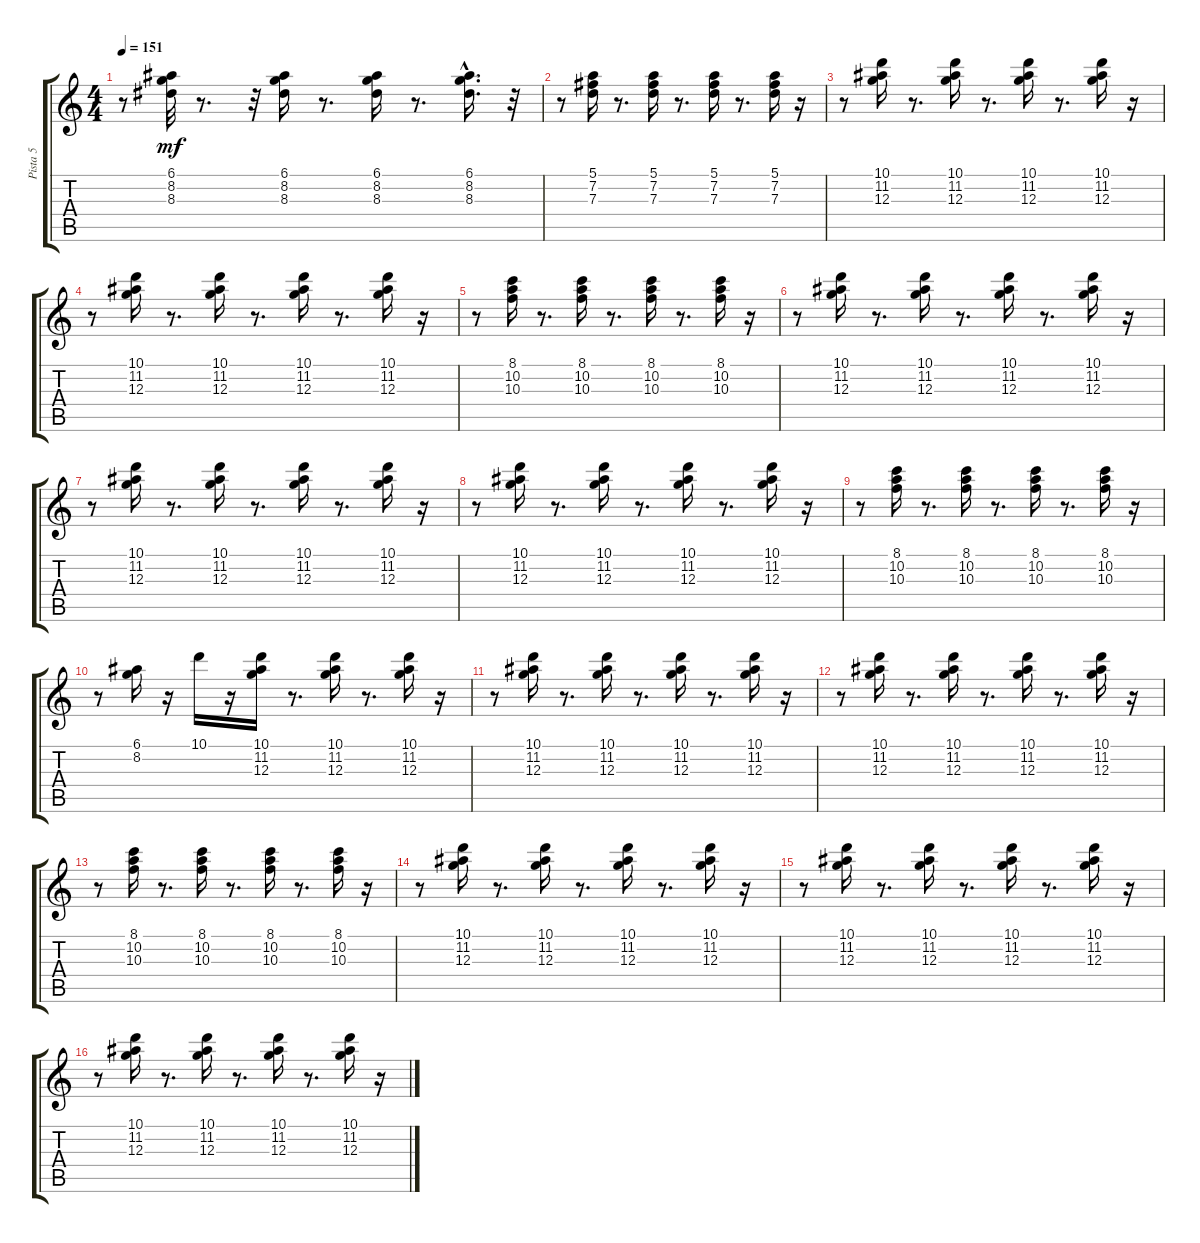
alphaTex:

\track ("Pista 5" "Pista 5") {instrument overdrivenguitar}
\staff {score tabs}
\tuning (E4 B3 G3 D3 A2 E2) {hide}
\ts (4 4)
\tempo 151
\clef g2
\ks c
r.8{dy mf} (6.1 8.2 8.3).32 r.8{d} r.32 (6.1 8.2 8.3).16 r.8{d} (6.1 8.2 8.3).16 r.8{d} (6.1 8.2 8.3{hac}).16{d} r.32 |
r.8 (5.1 7.2 7.3).16 r.8{d} (5.1 7.2 7.3).16 r.8{d} (5.1 7.2 7.3).16 r.8{d} (5.1 7.2 7.3).16 r.16 |
r.8 (10.1 11.2 12.3).16 r.8{d} (10.1 11.2 12.3).16 r.8{d} (10.1 11.2 12.3).16 r.8{d} (10.1 11.2 12.3).16 r.16 |
r.8 (10.1 11.2 12.3).16 r.8{d} (10.1 11.2 12.3).16 r.8{d} (10.1 11.2 12.3).16 r.8{d} (10.1 11.2 12.3).16 r.16 |
r.8 (8.1 10.2 10.3).16 r.8{d} (8.1 10.2 10.3).16 r.8{d} (8.1 10.2 10.3).16 r.8{d} (8.1 10.2 10.3).16 r.16 |
r.8 (10.1 11.2 12.3).16 r.8{d} (10.1 11.2 12.3).16 r.8{d} (10.1 11.2 12.3).16 r.8{d} (10.1 11.2 12.3).16 r.16 |
r.8 (10.1 11.2 12.3).16 r.8{d} (10.1 11.2 12.3).16 r.8{d} (10.1 11.2 12.3).16 r.8{d} (10.1 11.2 12.3).16 r.16 |
r.8 (10.1 11.2 12.3).16 r.8{d} (10.1 11.2 12.3).16 r.8{d} (10.1 11.2 12.3).16 r.8{d} (10.1 11.2 12.3).16 r.16 |
r.8 (8.1 10.2 10.3).16 r.8{d} (8.1 10.2 10.3).16 r.8{d} (8.1 10.2 10.3).16 r.8{d} (8.1 10.2 10.3).16 r.16 |
r.8 (6.1 8.2).16 r.16 10.1.16 r.16 (10.1 11.2 12.3).16 r.8{d} (10.1 11.2 12.3).16 r.8{d} (10.1 11.2 12.3).16 r.16 |
r.8 (10.1 11.2 12.3).16 r.8{d} (10.1 11.2 12.3).16 r.8{d} (10.1 11.2 12.3).16 r.8{d} (10.1 11.2 12.3).16 r.16 |
r.8 (10.1 11.2 12.3).16 r.8{d} (10.1 11.2 12.3).16 r.8{d} (10.1 11.2 12.3).16 r.8{d} (10.1 11.2 12.3).16 r.16 |
r.8 (8.1 10.2 10.3).16 r.8{d} (8.1 10.2 10.3).16 r.8{d} (8.1 10.2 10.3).16 r.8{d} (8.1 10.2 10.3).16 r.16 |
r.8 (10.1 11.2 12.3).16 r.8{d} (10.1 11.2 12.3).16 r.8{d} (10.1 11.2 12.3).16 r.8{d} (10.1 11.2 12.3).16 r.16 |
r.8 (10.1 11.2 12.3).16 r.8{d} (10.1 11.2 12.3).16 r.8{d} (10.1 11.2 12.3).16 r.8{d} (10.1 11.2 12.3).16 r.16 |
r.8 (10.1 11.2 12.3).16 r.8{d} (10.1 11.2 12.3).16 r.8{d} (10.1 11.2 12.3).16 r.8{d} (10.1 11.2 12.3).16 r.16
